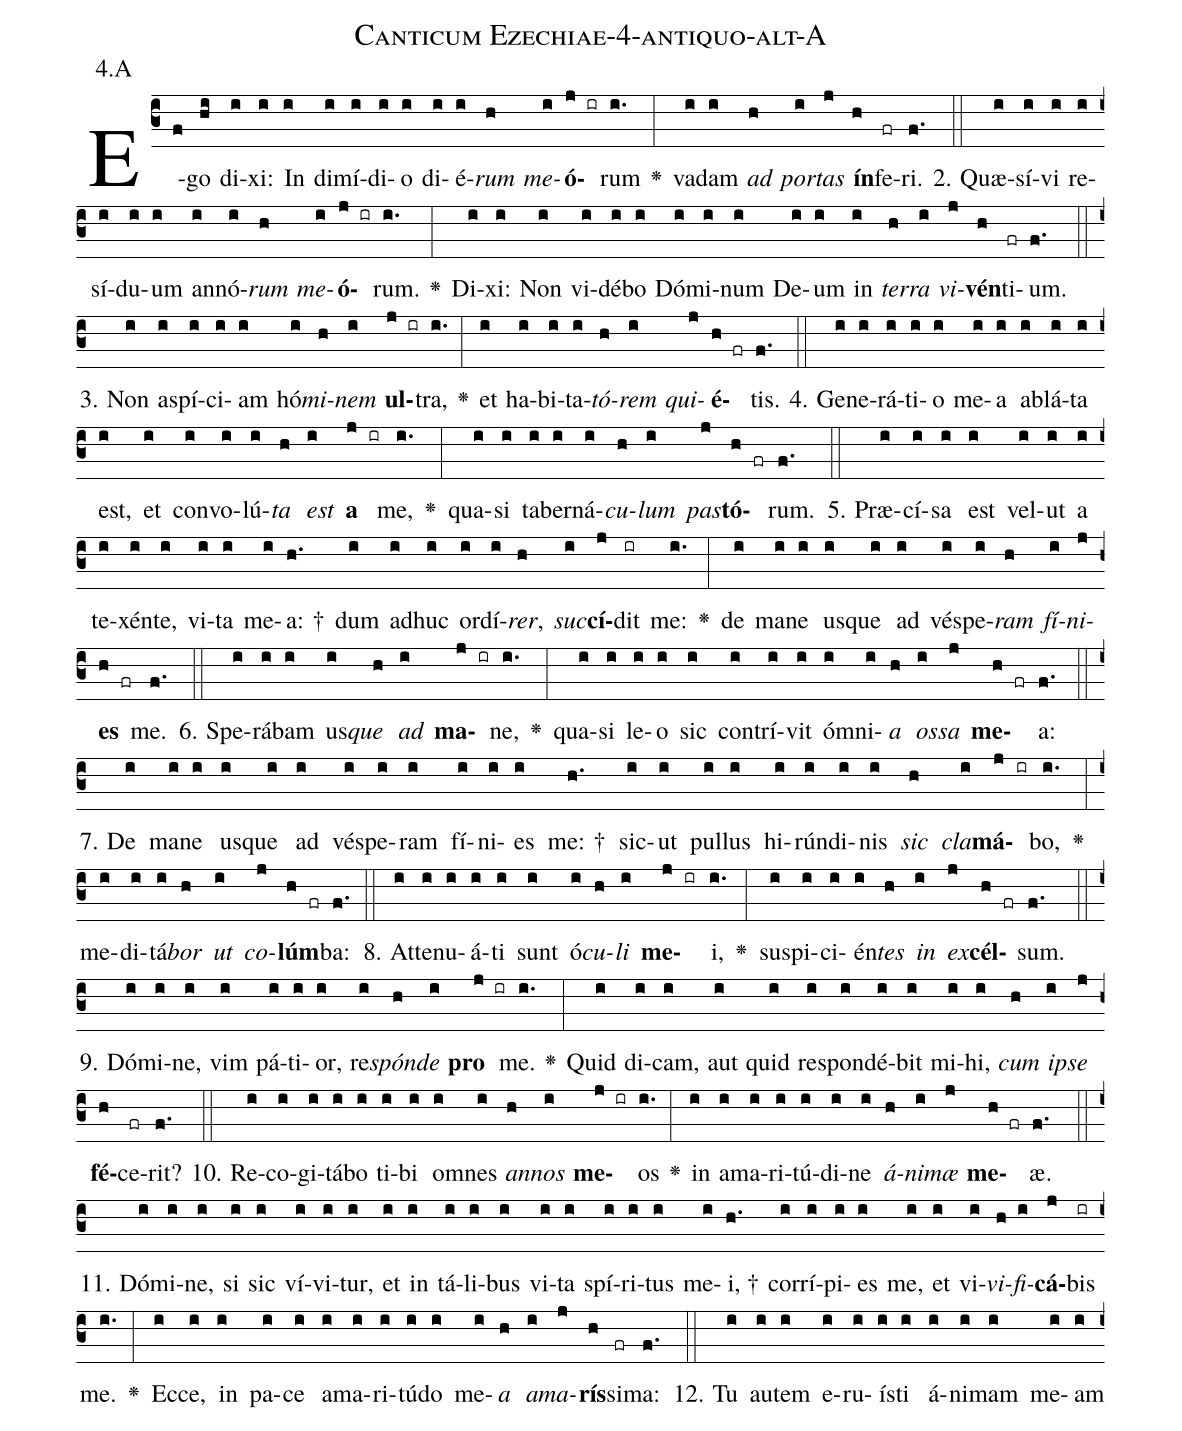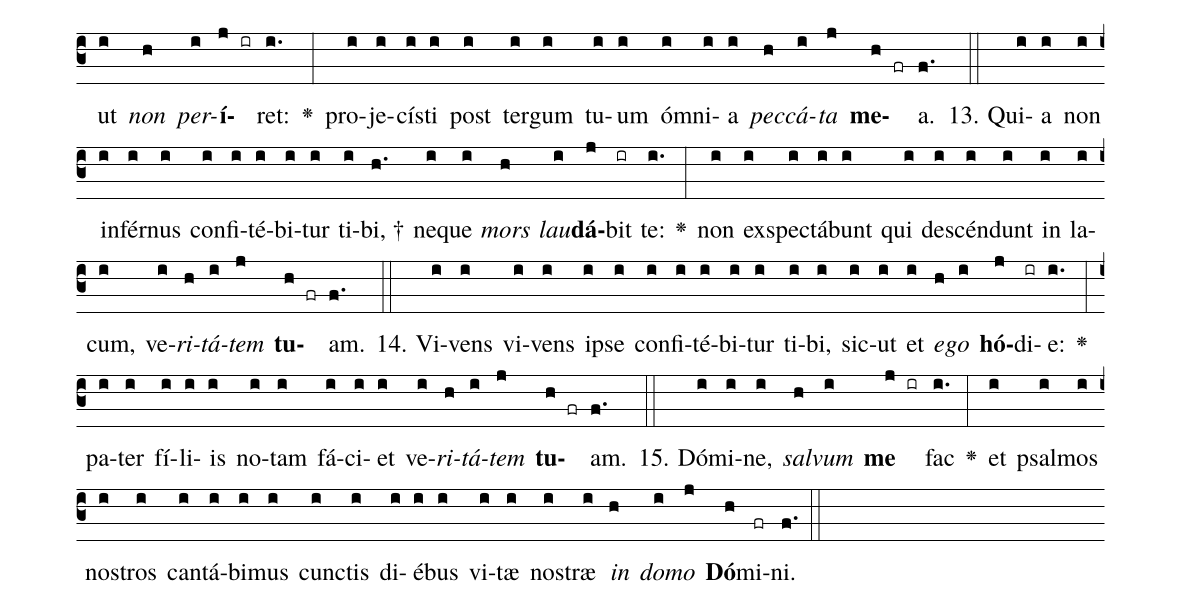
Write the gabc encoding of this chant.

name: Canticum Ezechiae-4-antiquo-alt-A;
annotation: 4.A;
%%
(c3)E(f)go(hi) di(i)xi:(i) In(i) di(i)mí(i)di(i)o(i) di(i)é(i)<i>rum</i>(h) <i>me</i>(i)<b>ó</b>(j ir)rum(i.) <v>\greheightstar</v>(:) va(i)dam(i) <i>ad</i>(h) <i>por</i>(i)<i>tas</i>(j) <b>ín</b>(h)fe(fr)ri.(f.) (::)
2. Quæ(i)sí(i)vi(i) re(i)sí(i)du(i)um(i) an(i)nó(i)<i>rum</i>(h) <i>me</i>(i)<b>ó</b>(j ir)rum.(i.) <v>\greheightstar</v>(:) Di(i)xi:(i) Non(i) vi(i)dé(i)bo(i) Dó(i)mi(i)num(i) De(i)um(i) in(i) <i>ter</i>(h)<i>ra</i>(i) <i>vi</i>(j)<b>vén</b>(h)ti(fr)um.(f.) (::)
3. Non(i) a(i)spí(i)ci(i)am(i) hó(i)<i>mi</i>(h)<i>nem</i>(i) <b>ul</b>(j ir)tra,(i.) <v>\greheightstar</v>(:) et(i) ha(i)bi(i)ta(i)<i>tó</i>(h)<i>rem</i>(i) <i>qui</i>(j)<b>é</b>(h fr)tis.(f.) (::)
4. Ge(i)ne(i)rá(i)ti(i)o(i) me(i)a(i) ab(i)lá(i)ta(i) est,(i) et(i) con(i)vo(i)lú(i)<i>ta</i>(h) <i>est</i>(i) <b>a</b>(j ir) me,(i.) <v>\greheightstar</v>(:) qua(i)si(i) ta(i)ber(i)ná(i)<i>cu</i>(h)<i>lum</i>(i) <i>pas</i>(j)<b>tó</b>(h fr)rum.(f.) (::)
5. Præ(i)cí(i)sa(i) est(i) vel(i)ut(i) a(i) te(i)xén(i)te,(i) vi(i)ta(i) me(i)a: †(h.) dum(i) ad(i)huc(i) or(i)dí(i)<i>rer</i>,(h) <i>suc</i>(i)<b>cí</b>(j)dit(ir) me:(i.) <v>\greheightstar</v>(:) de(i) ma(i)ne(i) us(i)que(i) ad(i) vés(i)pe(i)<i>ram</i>(h) <i>fí</i>(i)<i>ni</i>(j)<b>es</b>(h fr) me.(f.) (::)
6. Spe(i)rá(i)bam(i) us(i)<i>que</i>(h) <i>ad</i>(i) <b>ma</b>(j ir)ne,(i.) <v>\greheightstar</v>(:) qua(i)si(i) le(i)o(i) sic(i) con(i)trí(i)vit(i) óm(i)ni(i)<i>a</i>(h) <i>os</i>(i)<i>sa</i>(j) <b>me</b>(h fr)a:(f.) (::)
7. De(i) ma(i)ne(i) us(i)que(i) ad(i) vés(i)pe(i)ram(i) fí(i)ni(i)es(i) me: †(h.) sic(i)ut(i) pul(i)lus(i) hi(i)rún(i)di(i)nis(i) <i>sic</i>(h) <i>cla</i>(i)<b>má</b>(j ir)bo,(i.) <v>\greheightstar</v>(:) me(i)di(i)tá(i)<i>bor</i>(h) <i>ut</i>(i) <i>co</i>(j)<b>lúm</b>(h fr)ba:(f.) (::)
8. At(i)te(i)nu(i)á(i)ti(i) sunt(i) ó(i)<i>cu</i>(h)<i>li</i>(i) <b>me</b>(j ir)i,(i.) <v>\greheightstar</v>(:) su(i)spi(i)ci(i)én(i)<i>tes</i>(h) <i>in</i>(i) <i>ex</i>(j)<b>cél</b>(h fr)sum.(f.) (::)
9. Dó(i)mi(i)ne,(i) vim(i) pá(i)ti(i)or,(i) re(i)<i>spón</i>(h)<i>de</i>(i) <b>pro</b>(j ir) me.(i.) <v>\greheightstar</v>(:) Quid(i) di(i)cam,(i) aut(i) quid(i) re(i)spon(i)dé(i)bit(i) mi(i)hi,(i) <i>cum</i>(h) <i>ip</i>(i)<i>se</i>(j) <b>fé</b>(h)ce(fr)rit?(f.) (::)
10. Re(i)co(i)gi(i)tá(i)bo(i) ti(i)bi(i) om(i)nes(i) <i>an</i>(h)<i>nos</i>(i) <b>me</b>(j ir)os(i.) <v>\greheightstar</v>(:) in(i) a(i)ma(i)ri(i)tú(i)di(i)ne(i) <i>á</i>(h)<i>ni</i>(i)<i>mæ</i>(j) <b>me</b>(h fr)æ.(f.) (::)
11. Dó(i)mi(i)ne,(i) si(i) sic(i) ví(i)vi(i)tur,(i) et(i) in(i) tá(i)li(i)bus(i) vi(i)ta(i) spí(i)ri(i)tus(i) me(i)i, †(h.) cor(i)rí(i)pi(i)es(i) me,(i) et(i) vi(i)<i>vi</i>(h)<i>fi</i>(i)<b>cá</b>(j)bis(ir) me.(i.) <v>\greheightstar</v>(:) Ec(i)ce,(i) in(i) pa(i)ce(i) a(i)ma(i)ri(i)tú(i)do(i) me(i)<i>a</i>(h) <i>a</i>(i)<i>ma</i>(j)<b>rís</b>(h)si(fr)ma:(f.) (::)
12. Tu(i) au(i)tem(i) e(i)ru(i)ís(i)ti(i) á(i)ni(i)mam(i) me(i)am(i) ut(i) <i>non</i>(h) <i>per</i>(i)<b>í</b>(j ir)ret:(i.) <v>\greheightstar</v>(:) pro(i)je(i)cís(i)ti(i) post(i) ter(i)gum(i) tu(i)um(i) óm(i)ni(i)a(i) <i>pec</i>(h)<i>cá</i>(i)<i>ta</i>(j) <b>me</b>(h fr)a.(f.) (::)
13. Qui(i)a(i) non(i) in(i)fér(i)nus(i) con(i)fi(i)té(i)bi(i)tur(i) ti(i)bi, †(h.) ne(i)que(i) <i>mors</i>(h) <i>lau</i>(i)<b>dá</b>(j)bit(ir) te:(i.) <v>\greheightstar</v>(:) non(i) ex(i)spec(i)tá(i)bunt(i) qui(i) de(i)scén(i)dunt(i) in(i) la(i)cum,(i) ve(i)<i>ri</i>(h)<i>tá</i>(i)<i>tem</i>(j) <b>tu</b>(h fr)am.(f.) (::)
14. Vi(i)vens(i) vi(i)vens(i) ip(i)se(i) con(i)fi(i)té(i)bi(i)tur(i) ti(i)bi,(i) sic(i)ut(i) et(i) <i>e</i>(h)<i>go</i>(i) <b>hó</b>(j)di(ir)e:(i.) <v>\greheightstar</v>(:) pa(i)ter(i) fí(i)li(i)is(i) no(i)tam(i) fá(i)ci(i)et(i) ve(i)<i>ri</i>(h)<i>tá</i>(i)<i>tem</i>(j) <b>tu</b>(h fr)am.(f.) (::)
15. Dó(i)mi(i)ne,(i) <i>sal</i>(h)<i>vum</i>(i) <b>me</b>(j ir) fac(i.) <v>\greheightstar</v>(:) et(i) psal(i)mos(i) nos(i)tros(i) can(i)tá(i)bi(i)mus(i) cunc(i)tis(i) di(i)é(i)bus(i) vi(i)tæ(i) nos(i)træ(i) <i>in</i>(h) <i>do</i>(i)<i>mo</i>(j) <b>Dó</b>(h)mi(fr)ni.(f.) (::)
